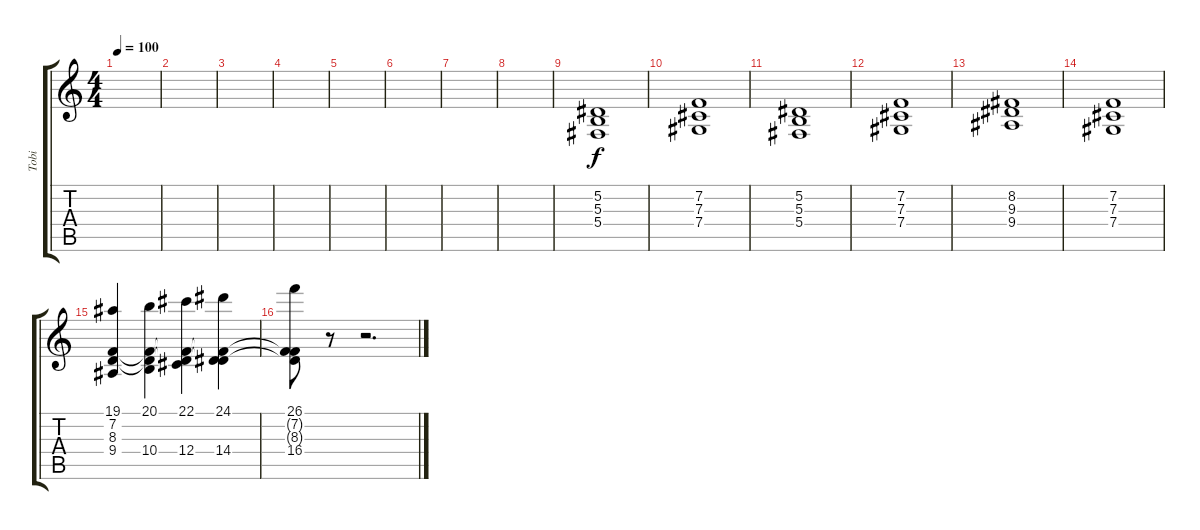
\track ("Tobi" "Tobi") {instrument stringensemble1}
\staff {score tabs}
\tuning (Eb4 Bb3 Gb3 Db3 Ab2 Eb2) {hide}
\ts (4 4)
\tempo 100
\clef g2
\ks c
|
|
|
|
|
|
|
|
(5.2 5.3 5.4).1{volume 9} |
(7.2 7.3 7.4).1 |
(5.2 5.3 5.4).1 |
(7.2 7.3 7.4).1 |
(8.2 9.3 9.4).1 |
(7.2 7.3 7.4).1 |
(19.1 7.2 8.3 9.4).4 (20.1 7.2{t} 8.3{t} 10.4).4 (22.1 7.2{t} 8.3{t} 12.4).4 (24.1 7.2{t} 8.3{t} 14.4).4 |
(26.1 7.2{t} 8.3{t} 16.4).8 r.8 r.2{d}
